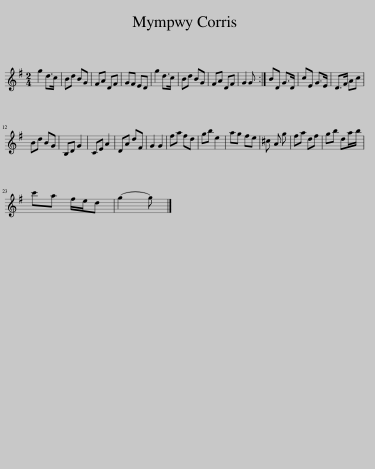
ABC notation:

X:1
L:1/8
M:2/4
I:linebreak $
K:G
V:1 treble
V:1
 g2 d>c | Bd BG | FA DF | GF ED | g2 d>c | %5
 Bd BG | FA DF | G2 G :| BD G>D | cE G>E | %10
 D>F Ac |$ Bd BG | B,D G2 | CE A2 | DA dF | %15
 G2 G2 | fa fd | gb e2 | ag fe | ^c A g | %20
 fa df | gb da/b/ |$ c'a f/e/d | g2- g |] %24
